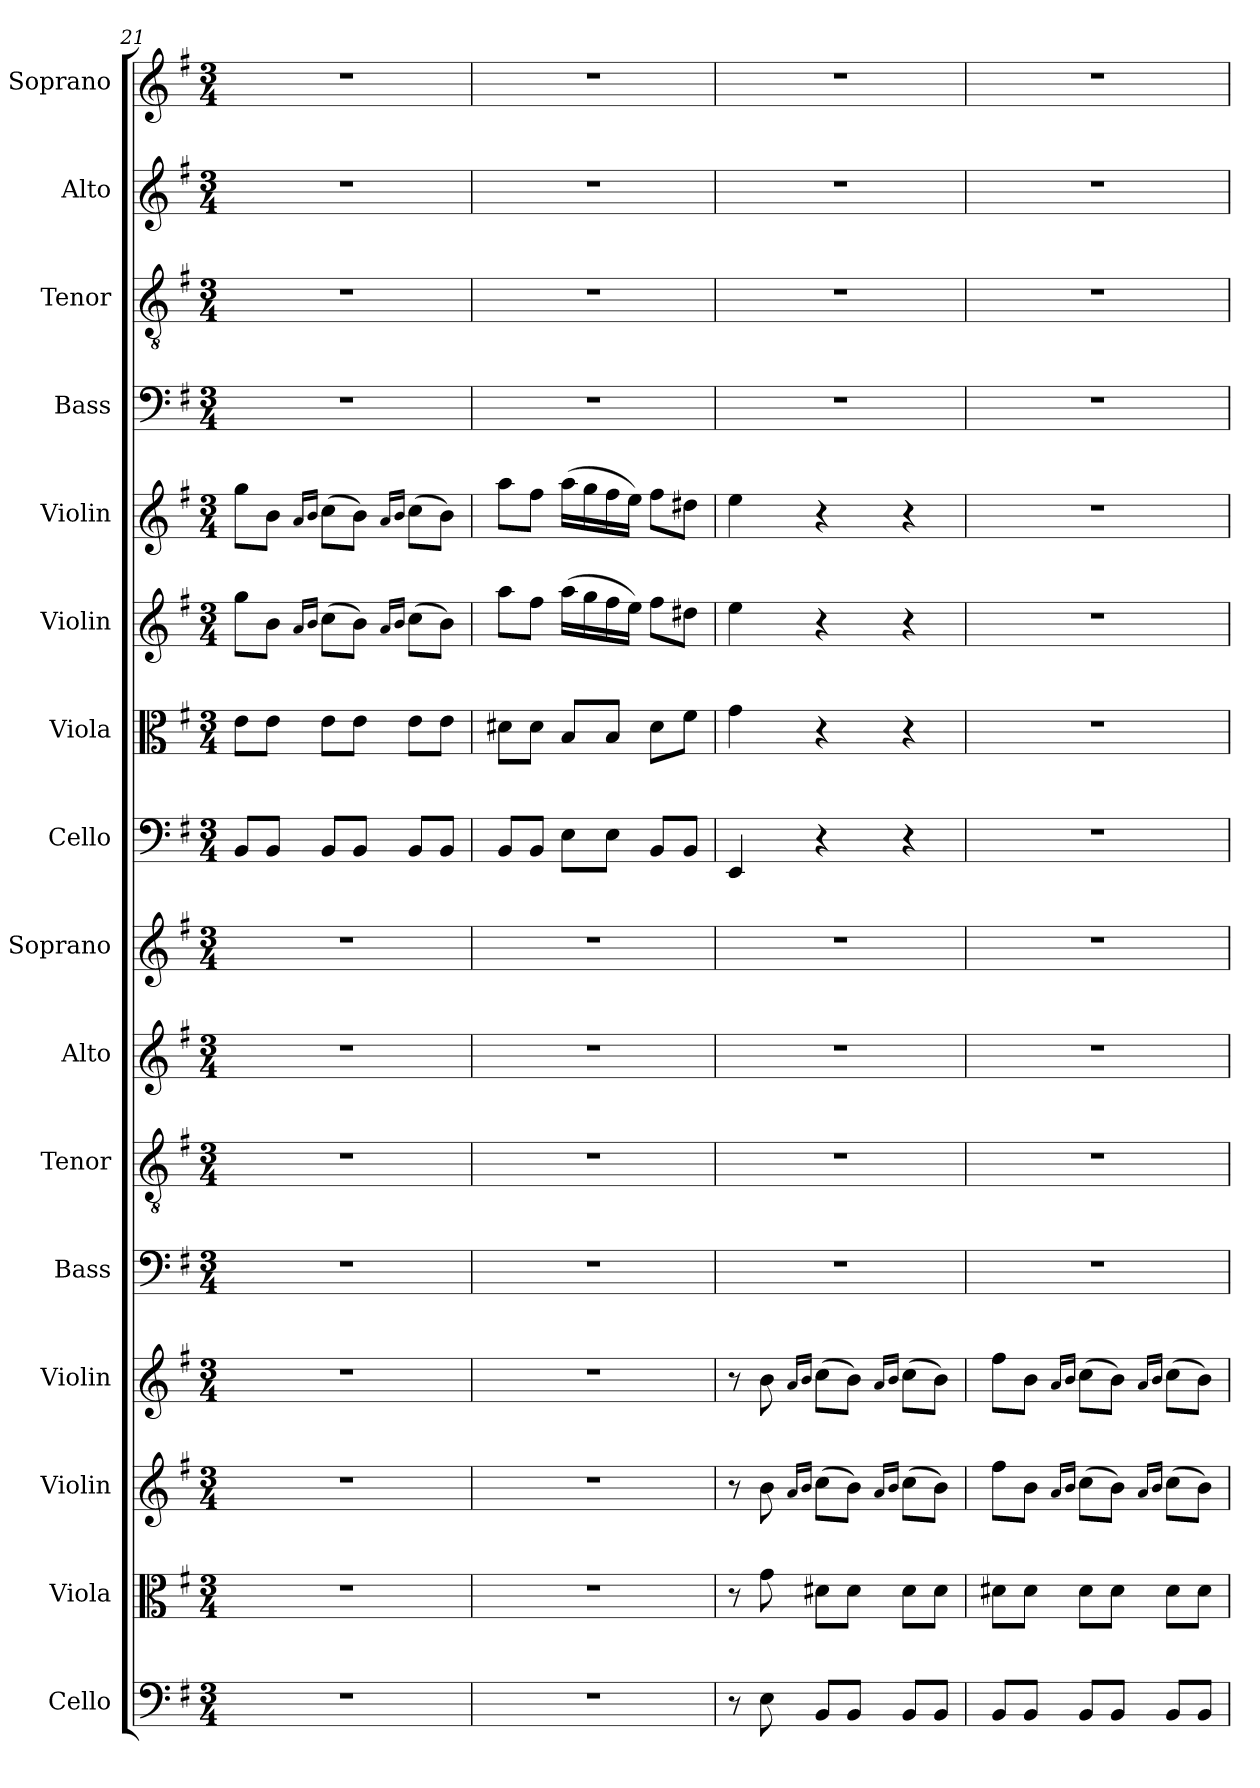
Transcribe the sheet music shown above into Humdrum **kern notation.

**kern	**kern	**kern	**kern	**kern	**kern	**kern	**kern	**kern	**kern	**kern	**kern	**kern	**kern	**kern	**kern
*part16	*part15	*part14	*part13	*part12	*part11	*part10	*part9	*part8	*part7	*part6	*part5	*part4	*part3	*part2	*part1
*staff16	*staff15	*staff14	*staff13	*staff12	*staff11	*staff10	*staff9	*staff8	*staff7	*staff6	*staff5	*staff4	*staff3	*staff2	*staff1
*I"Cello	*I"Viola	*I"Violin	*I"Violin	*I"Bass	*I"Tenor	*I"Alto	*I"Soprano	*I"Cello	*I"Viola	*I"Violin	*I"Violin	*I"Bass	*I"Tenor	*I"Alto	*I"Soprano
*	*I'Vla.	*I'Vln.	*I'Vln.	*I'B	*I'T	*I'A	*I'S	*	*I'Vla.	*I'Vln.	*I'Vln.	*I'B	*I'T	*I'A	*I'S
*clefF4	*clefC3	*clefG2	*clefG2	*clefF4	*clefGv2	*clefG2	*clefG2	*clefF4	*clefC3	*clefG2	*clefG2	*clefF4	*clefGv2	*clefG2	*clefG2
*k[f#]	*k[f#]	*k[f#]	*k[f#]	*k[f#]	*k[f#]	*k[f#]	*k[f#]	*k[f#]	*k[f#]	*k[f#]	*k[f#]	*k[f#]	*k[f#]	*k[f#]	*k[f#]
*e:	*e:	*e:	*e:	*e:	*e:	*e:	*e:	*e:	*e:	*e:	*e:	*e:	*e:	*e:	*e:
*M3/4	*M3/4	*M3/4	*M3/4	*M3/4	*M3/4	*M3/4	*M3/4	*M3/4	*M3/4	*M3/4	*M3/4	*M3/4	*M3/4	*M3/4	*M3/4
=21	=21	=21	=21	=21	=21	=21	=21	=21	=21	=21	=21	=21	=21	=21	=21
2.r	2.r	2.r	2.r	2.r	2.r	2.r	2.r	8BB/L	8e\L	8gg\L	8gg\L	2.r	2.r	2.r	2.r
.	.	.	.	.	.	.	.	8BB/J	8e\J	8b\J	8b\J	.	.	.	.
.	.	.	.	.	.	.	.	.	.	16qa/LL	16qa/LL	.	.	.	.
.	.	.	.	.	.	.	.	.	.	16qb/JJ	16qb/JJ	.	.	.	.
.	.	.	.	.	.	.	.	8BB/L	8e\L	(>8cc\L	(>8cc\L	.	.	.	.
.	.	.	.	.	.	.	.	8BB/J	8e\J	8b\J)	8b\J)	.	.	.	.
.	.	.	.	.	.	.	.	.	.	16qa/LL	16qa/LL	.	.	.	.
.	.	.	.	.	.	.	.	.	.	16qb/JJ	16qb/JJ	.	.	.	.
.	.	.	.	.	.	.	.	8BB/L	8e\L	(>8cc\L	(>8cc\L	.	.	.	.
.	.	.	.	.	.	.	.	8BB/J	8e\J	8b\J)	8b\J)	.	.	.	.
=22	=22	=22	=22	=22	=22	=22	=22	=22	=22	=22	=22	=22	=22	=22	=22
2.r	2.r	2.r	2.r	2.r	2.r	2.r	2.r	8BB/L	8d#X\L	8aa\L	8aa\L	2.r	2.r	2.r	2.r
.	.	.	.	.	.	.	.	8BB/J	8d#\J	8ff#\J	8ff#\J	.	.	.	.
.	.	.	.	.	.	.	.	8E\L	8B/L	(>16aa\LL	(>16aa\LL	.	.	.	.
.	.	.	.	.	.	.	.	.	.	16gg\	16gg\	.	.	.	.
.	.	.	.	.	.	.	.	8E\J	8B/J	16ff#\	16ff#\	.	.	.	.
.	.	.	.	.	.	.	.	.	.	16ee\JJ)	16ee\JJ)	.	.	.	.
.	.	.	.	.	.	.	.	8BB/L	8d#\L	8ff#\L	8ff#\L	.	.	.	.
.	.	.	.	.	.	.	.	8BB/J	8f#\J	8dd#X\J	8dd#X\J	.	.	.	.
=23	=23	=23	=23	=23	=23	=23	=23	=23	=23	=23	=23	=23	=23	=23	=23
8r	8r	8r	8r	2.r	2.r	2.r	2.r	4EE/	4g\	4ee\	4ee\	2.r	2.r	2.r	2.r
8E\	8g\	8b\	8b\	.	.	.	.	.	.	.	.	.	.	.	.
.	.	16qa/LL	16qa/LL	.	.	.	.	.	.	.	.	.	.	.	.
.	.	16qb/JJ	16qb/JJ	.	.	.	.	.	.	.	.	.	.	.	.
8BB/L	8d#X\L	(>8cc\L	(>8cc\L	.	.	.	.	4r	4r	4r	4r	.	.	.	.
8BB/J	8d#\J	8b\J)	8b\J)	.	.	.	.	.	.	.	.	.	.	.	.
.	.	16qa/LL	16qa/LL	.	.	.	.	.	.	.	.	.	.	.	.
.	.	16qb/JJ	16qb/JJ	.	.	.	.	.	.	.	.	.	.	.	.
8BB/L	8d#\L	(>8cc\L	(>8cc\L	.	.	.	.	4r	4r	4r	4r	.	.	.	.
8BB/J	8d#\J	8b\J)	8b\J)	.	.	.	.	.	.	.	.	.	.	.	.
=24	=24	=24	=24	=24	=24	=24	=24	=24	=24	=24	=24	=24	=24	=24	=24
8BB/L	8d#X\L	8ff#\L	8ff#\L	2.r	2.r	2.r	2.r	2.r	2.r	2.r	2.r	2.r	2.r	2.r	2.r
8BB/J	8d#\J	8b\J	8b\J	.	.	.	.	.	.	.	.	.	.	.	.
.	.	16qa/LL	16qa/LL	.	.	.	.	.	.	.	.	.	.	.	.
.	.	16qb/JJ	16qb/JJ	.	.	.	.	.	.	.	.	.	.	.	.
8BB/L	8d#\L	(>8cc\L	(>8cc\L	.	.	.	.	.	.	.	.	.	.	.	.
8BB/J	8d#\J	8b\J)	8b\J)	.	.	.	.	.	.	.	.	.	.	.	.
.	.	16qa/LL	16qa/LL	.	.	.	.	.	.	.	.	.	.	.	.
.	.	16qb/JJ	16qb/JJ	.	.	.	.	.	.	.	.	.	.	.	.
8BB/L	8d#\L	(>8cc\L	(>8cc\L	.	.	.	.	.	.	.	.	.	.	.	.
8BB/J	8d#\J	8b\J)	8b\J)	.	.	.	.	.	.	.	.	.	.	.	.
=	=	=	=	=	=	=	=	=	=	=	=	=	=	=	=
*-	*-	*-	*-	*-	*-	*-	*-	*-	*-	*-	*-	*-	*-	*-	*-
